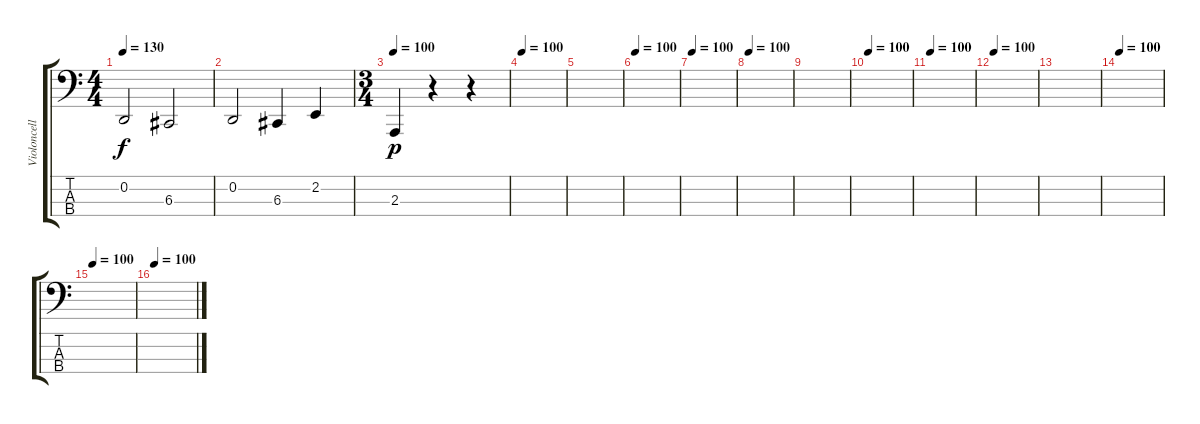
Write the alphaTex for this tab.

\track ("Violoncello" "Violoncell") {instrument cello}
\staff {score tabs}
\tuning (A2 D2 G1 C1) {hide}
\ts (4 4)
\tempo 130
\clef f4
\ks c
0.2.2{dy f} 6.3.2 |
0.2.2 6.3.4 2.2.4 |
\ts (3 4)
\tempo 100
2.3.4{dy p} r.4 r.4 |
\tempo 100
|
|
\tempo 100
|
\tempo 100
|
\tempo 100
|
|
\tempo 100
|
\tempo 100
|
\tempo 100
|
|
\tempo 100
|
\tempo 100
|
\tempo 100
